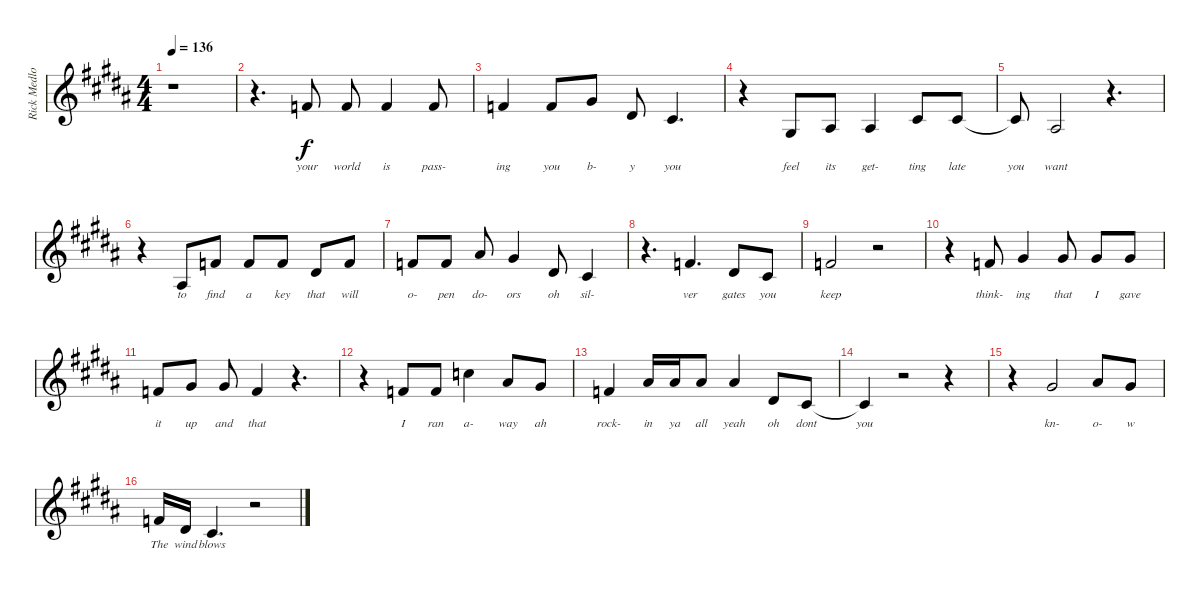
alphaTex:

\track ("Rick Medlocke Vocals" "Rick Medlo") {instrument violin}
\staff {score}
\tuning (Eb4 Bb3 Gb3 Db3 Ab2 Eb2) {hide}
\ts (4 4)
\tempo 136
\clef g2
\ks b
r.1{dy f} |
r.4{d} 7.2.8{lyrics (0 "your") lyrics (1 "") lyrics (2 "") lyrics (3 "") lyrics (4 "")} 7.2.8{lyrics (0 "world") lyrics (1 "") lyrics (2 "") lyrics (3 "") lyrics (4 "")} 7.2.4{lyrics (0 "is") lyrics (1 "") lyrics (2 "") lyrics (3 "") lyrics (4 "")} 7.2.8{lyrics (0 "pass-") lyrics (1 "") lyrics (2 "") lyrics (3 "") lyrics (4 "")} |
7.2.4{lyrics (0 "ing") lyrics (1 "") lyrics (2 "") lyrics (3 "") lyrics (4 "")} 7.2.8{lyrics (0 "you") lyrics (1 "") lyrics (2 "") lyrics (3 "") lyrics (4 "")} 10.2.8{lyrics (0 "b-") lyrics (1 "") lyrics (2 "") lyrics (3 "") lyrics (4 "")} 9.3.8{lyrics (0 "y") lyrics (1 "") lyrics (2 "") lyrics (3 "") lyrics (4 "")} 7.3.4{d lyrics (0 "you") lyrics (1 "") lyrics (2 "") lyrics (3 "") lyrics (4 "")} |
r.4 7.4.8{lyrics (0 "feel") lyrics (1 "") lyrics (2 "") lyrics (3 "") lyrics (4 "")} 9.4.8{lyrics (0 "its") lyrics (1 "") lyrics (2 "") lyrics (3 "") lyrics (4 "")} 9.4.4{lyrics (0 "get-") lyrics (1 "") lyrics (2 "") lyrics (3 "") lyrics (4 "")} 7.3.8{lyrics (0 "ting") lyrics (1 "") lyrics (2 "") lyrics (3 "") lyrics (4 "")} 7.3.8{lyrics (0 "late") lyrics (1 "") lyrics (2 "") lyrics (3 "") lyrics (4 "")} |
7.3{t}.8{lyrics (0 "you") lyrics (1 "") lyrics (2 "") lyrics (3 "") lyrics (4 "")} 9.4.2{lyrics (0 "want") lyrics (1 "") lyrics (2 "") lyrics (3 "") lyrics (4 "")} r.4{d} |
r.4 9.4.8{lyrics (0 "to") lyrics (1 "") lyrics (2 "") lyrics (3 "") lyrics (4 "")} 7.2.8{lyrics (0 "find") lyrics (1 "") lyrics (2 "") lyrics (3 "") lyrics (4 "")} 7.2.8{lyrics (0 "a") lyrics (1 "") lyrics (2 "") lyrics (3 "") lyrics (4 "")} 7.2.8{lyrics (0 "key") lyrics (1 "") lyrics (2 "") lyrics (3 "") lyrics (4 "")} 9.3.8{lyrics (0 "that") lyrics (1 "") lyrics (2 "") lyrics (3 "") lyrics (4 "")} 7.2.8{lyrics (0 "will") lyrics (1 "") lyrics (2 "") lyrics (3 "") lyrics (4 "")} |
7.2.8{lyrics (0 "o-") lyrics (1 "") lyrics (2 "") lyrics (3 "") lyrics (4 "")} 7.2.8{lyrics (0 "pen") lyrics (1 "") lyrics (2 "") lyrics (3 "") lyrics (4 "")} 7.1.8{lyrics (0 "do-") lyrics (1 "") lyrics (2 "") lyrics (3 "") lyrics (4 "")} 10.2.4{lyrics (0 "ors") lyrics (1 "") lyrics (2 "") lyrics (3 "") lyrics (4 "")} 9.3.8{lyrics (0 "oh") lyrics (1 "") lyrics (2 "") lyrics (3 "") lyrics (4 "")} 7.3.4{lyrics (0 "sil-") lyrics (1 "") lyrics (2 "") lyrics (3 "") lyrics (4 "")} |
r.4{d} 7.2.4{d lyrics (0 "ver") lyrics (1 "") lyrics (2 "") lyrics (3 "") lyrics (4 "")} 9.3.8{lyrics (0 "gates") lyrics (1 "") lyrics (2 "") lyrics (3 "") lyrics (4 "")} 7.3.8{lyrics (0 "you") lyrics (1 "") lyrics (2 "") lyrics (3 "") lyrics (4 "")} |
7.2.2{lyrics (0 "keep") lyrics (1 "") lyrics (2 "") lyrics (3 "") lyrics (4 "")} r.2 |
r.4 7.2.8{lyrics (0 "think-") lyrics (1 "") lyrics (2 "") lyrics (3 "") lyrics (4 "")} 10.2.4{lyrics (0 "ing") lyrics (1 "") lyrics (2 "") lyrics (3 "") lyrics (4 "")} 10.2.8{lyrics (0 "that") lyrics (1 "") lyrics (2 "") lyrics (3 "") lyrics (4 "")} 10.2.8{lyrics (0 "I") lyrics (1 "") lyrics (2 "") lyrics (3 "") lyrics (4 "")} 10.2.8{lyrics (0 "gave") lyrics (1 "") lyrics (2 "") lyrics (3 "") lyrics (4 "")} |
7.2.8{lyrics (0 "it") lyrics (1 "") lyrics (2 "") lyrics (3 "") lyrics (4 "")} 10.2.8{lyrics (0 "up") lyrics (1 "") lyrics (2 "") lyrics (3 "") lyrics (4 "")} 10.2.8{lyrics (0 "and") lyrics (1 "") lyrics (2 "") lyrics (3 "") lyrics (4 "")} 7.2.4{lyrics (0 "that") lyrics (1 "") lyrics (2 "") lyrics (3 "") lyrics (4 "")} r.4{d} |
r.4 7.2.8{lyrics (0 "I") lyrics (1 "") lyrics (2 "") lyrics (3 "") lyrics (4 "")} 7.2.8{lyrics (0 "ran") lyrics (1 "") lyrics (2 "") lyrics (3 "") lyrics (4 "")} 9.1.4{lyrics (0 "a-") lyrics (1 "") lyrics (2 "") lyrics (3 "") lyrics (4 "")} 7.1.8{lyrics (0 "way") lyrics (1 "") lyrics (2 "") lyrics (3 "") lyrics (4 "")} 10.2.8{lyrics (0 "ah") lyrics (1 "") lyrics (2 "") lyrics (3 "") lyrics (4 "")} |
7.2.4{lyrics (0 "rock-") lyrics (1 "") lyrics (2 "") lyrics (3 "") lyrics (4 "")} 7.1.16{lyrics (0 "in") lyrics (1 "") lyrics (2 "") lyrics (3 "") lyrics (4 "")} 7.1.16{lyrics (0 "ya") lyrics (1 "") lyrics (2 "") lyrics (3 "") lyrics (4 "")} 7.1.8{lyrics (0 "all") lyrics (1 "") lyrics (2 "") lyrics (3 "") lyrics (4 "")} 7.1.4{lyrics (0 "yeah") lyrics (1 "") lyrics (2 "") lyrics (3 "") lyrics (4 "")} 9.3.8{lyrics (0 "oh") lyrics (1 "") lyrics (2 "") lyrics (3 "") lyrics (4 "")} 7.3.8{lyrics (0 "dont") lyrics (1 "") lyrics (2 "") lyrics (3 "") lyrics (4 "")} |
7.3{t}.4{lyrics (0 "you") lyrics (1 "") lyrics (2 "") lyrics (3 "") lyrics (4 "")} r.2 r.4 |
r.4 10.2.2{lyrics (0 "kn-") lyrics (1 "") lyrics (2 "") lyrics (3 "") lyrics (4 "")} 7.1.8{lyrics (0 "o-") lyrics (1 "") lyrics (2 "") lyrics (3 "") lyrics (4 "")} 10.2.8{lyrics (0 "w") lyrics (1 "") lyrics (2 "") lyrics (3 "") lyrics (4 "")} |
7.2.16{lyrics (0 "The") lyrics (1 "") lyrics (2 "") lyrics (3 "") lyrics (4 "")} 9.3.16{lyrics (0 "wind") lyrics (1 "") lyrics (2 "") lyrics (3 "") lyrics (4 "")} 7.3.4{d lyrics (0 "blows") lyrics (1 "") lyrics (2 "") lyrics (3 "") lyrics (4 "")} r.2
